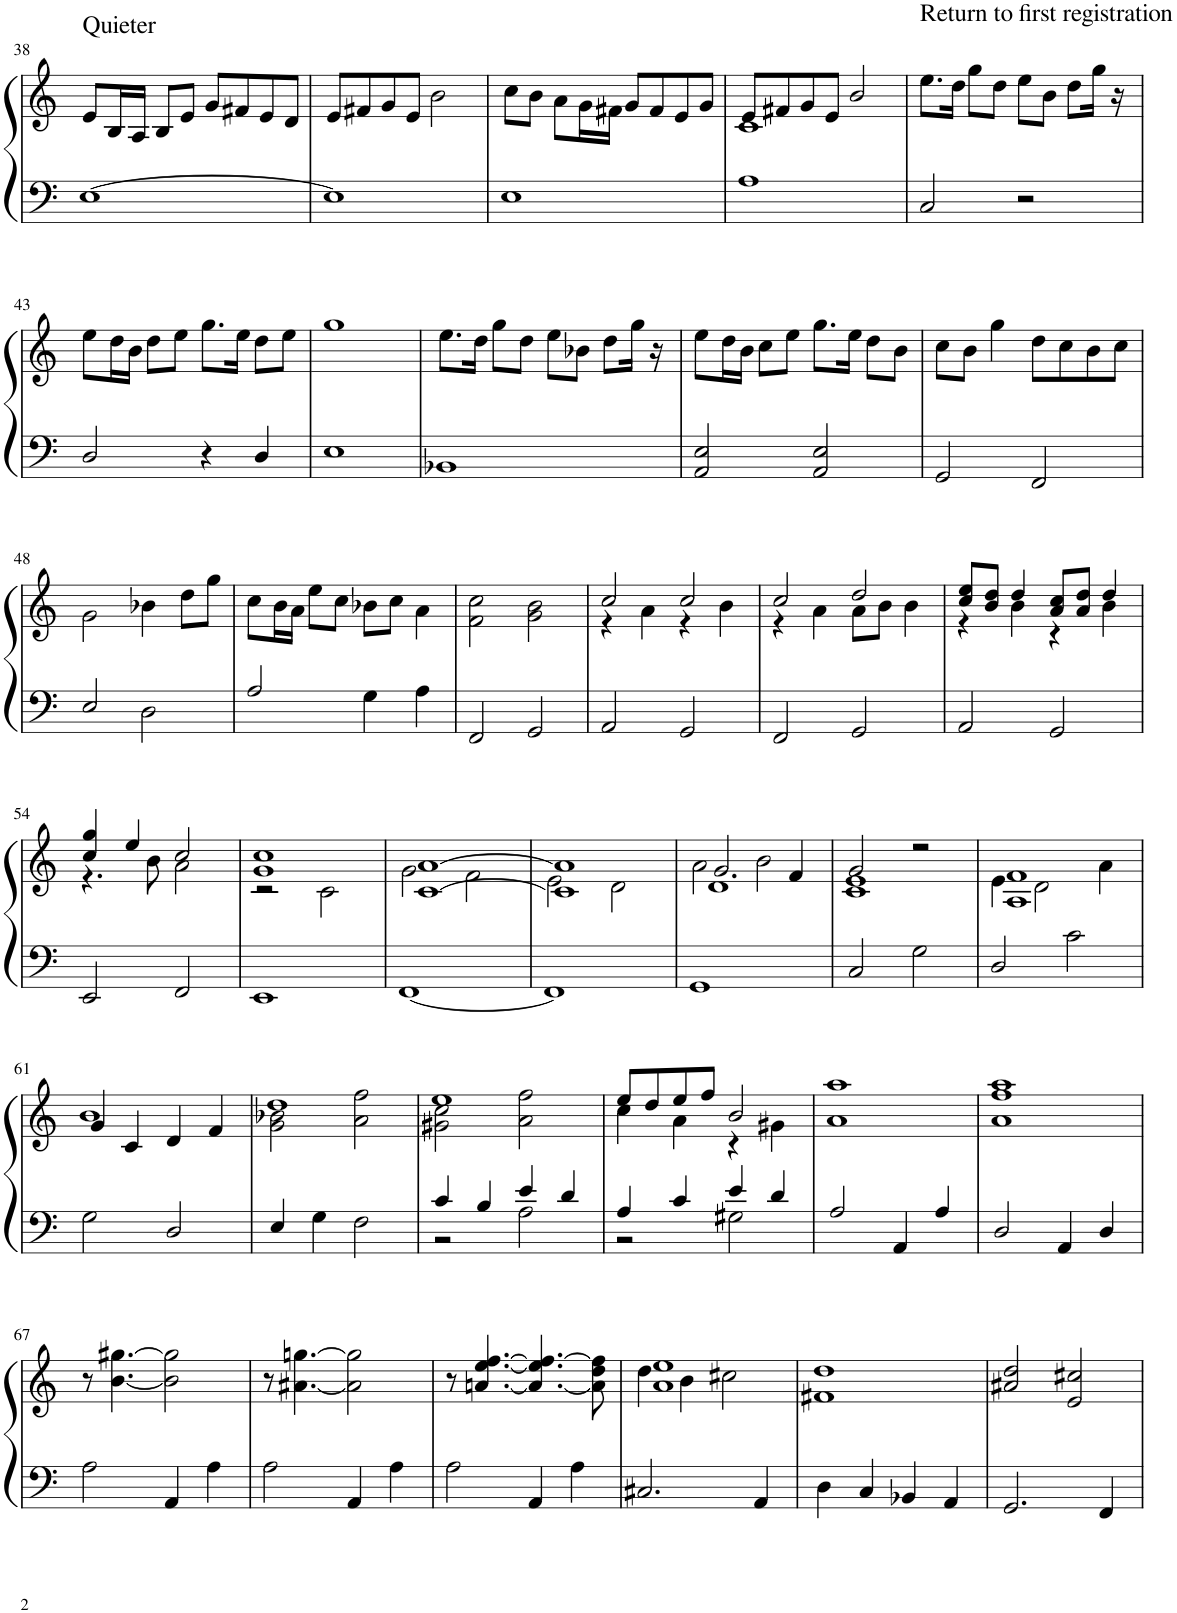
**kern	**kern
*part1	*part1
*staff2	*staff1
*I"Pipe Organ	*
*I'Org.	*
!!LO:PB:g=z
*clefF4	*clefG2
*k[]	*k[]
*M4/4	*M4/4
=38	=38
!	!LO:TX:a:t=Quieter
[1E	8e/L
.	16B/L
.	16A/JJ
.	8B/L
.	8e/J
.	8g/L
.	8f#X/
.	8e/
.	8d/J
=39	=39
1E]	8e/L
.	8f#X/
.	8g/
.	8e/J
.	2b\
=40	=40
1E	8cc\L
.	8b\J
.	8a\L
.	16g\L
.	16f#X\JJ
.	8g/L
.	8f#/
.	8e/
.	8g/J
=41	=41
*	*^
1A	8e/L	1c
.	8f#X/	.
.	8g/	.
.	8e/J	.
.	2b/	.
*	*v	*v
=42	=42
!	!LO:TX:a:t=Return to first registration
2C/	8.ee\L
.	16dd\Jk
.	8gg\L
.	8dd\J
2r	8ee\L
.	8b\J
.	8dd\L
.	16gg\Jk
.	16r
!!LO:LB:g=z
=43	=43
2D/	8ee\L
.	16dd\L
.	16b\JJ
.	8dd\L
.	8ee\J
4r	8.gg\L
.	16ee\Jk
4D/	8dd\L
.	8ee\J
=44	=44
1E	1gg
=45	=45
1BB-X	8.ee\L
.	16dd\Jk
.	8gg\L
.	8dd\J
.	8ee\L
.	8b-X\J
.	8dd\L
.	16gg\Jk
.	16r
=46	=46
2AA/ 2E/	8ee\L
.	16dd\L
.	16b\JJ
.	8cc\L
.	8ee\J
2AA/ 2E/	8.gg\L
.	16ee\Jk
.	8dd\L
.	8b\J
=47	=47
2GG/	8cc\L
.	8b\J
.	4gg\
2FF/	8dd\L
.	8cc\
.	8b\
.	8cc\J
!!LO:LB:g=z
=48	=48
2E/	2g\
2D\	4b-X\
.	8dd\L
.	8gg\J
=49	=49
2A/	8cc\L
.	16b\L
.	16a\JJ
.	8ee\L
.	8cc\J
4G\	8b-X\L
.	8cc\J
4A\	4a\
=50	=50
2FF/	2f\ 2cc\
2GG/	2g\ 2b\
=51	=51
*	*^
2AA/	2cc/	4r
.	.	4a\
2GG/	2cc/	4r
.	.	4b\
=52	=52	=52
2FF/	2cc/	4r
.	.	4a\
2GG/	2dd/	8a\L
.	.	8b\J
.	.	4b\
=53	=53	=53
2AA/	8cc/ 8ee/L	4r
.	8b/ 8dd/J	.
.	4dd/	4b\
2GG/	8a/ 8cc/L	4r
.	8a/ 8dd/J	.
.	4dd/	4b\
!!LO:LB:g=z	!!
=54	=54	=54
2EE/	4cc/ 4gg/	4.r
.	4ee/	.
.	.	8b\
2FF/	2cc/	2a\
=55	=55	=55
1EE	1g 1cc	2r
.	.	2c\
=56	=56	=56
[1FF	[1c [1a	2g\
.	.	2f\
=57	=57	=57
1FF]	1c] 1a]	2e\
.	.	2d\
=58	=58	=58
*	*	*^
1GG	2.g/	2a\	1d
.	.	2b\	.
.	4f/	.	.
*	*v	*v	*v
=59	=59
*k[]	*k[]
*	*^
2C/	2g/	1c 1e
2G\	2r	.
=60	=60	=60
2D/	1A 1f	4e\
.	.	2d\
2c\	.	.
.	.	4a\
!!LO:LB:g=z	!!
=61	=61	=61
2G\	4g/	1b
.	4c/	.
2D/	4d/	.
.	4f/	.
=62	=62	=62
4E/	1dd	2g\ 2b-X\
4G\	.	.
2F\	.	2a\ 2ff\
=63	=63	=63
*^	*	*
4c/	2r	1ee	2g#X\ 2cc\
4B/	.	.	.
4e/	2A\	.	2a\ 2ff\
4d/	.	.	.
=64	=64	=64	=64
4A/	2r	8ee/L	4cc\
.	.	8dd/	.
4c/	.	8ee/	4a\
.	.	8ff/J	.
4e/	2G#X\	2b/	4r
4d/	.	.	4g#X\
*v	*v	*	*
*	*v	*v
=65	=65
2A/	1a 1aa
4AA/	.
4A/	.
=66	=66
2D/	1a 1ff 1aa
4AA/	.
4D/	.
!!LO:LB:g=z
=67	=67
2A\	8r
.	[4.b\ [4.gg#X\
4AA/	2b\] 2gg#\]
4A\	.
=68	=68
2A\	8r
.	[4.a#X\ [4.ggn\
4AA/	2a#\] 2gg\]
4A\	.
=69	=69
2A\	8r
.	[4.an/ [4.ee/ [4.ff/
4AA/	4.a/_ 4.ee/] 4.ff/_
4A\	.
.	8a\] 8dd\ 8ff\]
=70	=70
*	*^
2.C#X/	1a 1ee	4dd\
.	.	4b\
.	.	2cc#X\
4AA/	.	.
*	*v	*v
=71	=71
4D\	1f#X 1dd
4C/	.
4BB-X/	.
4AA/	.
=72	=72
2.GG/	2a#X/ 2dd/
.	2e/ 2cc#X/
4FF/	.
=	=
*-	*-
